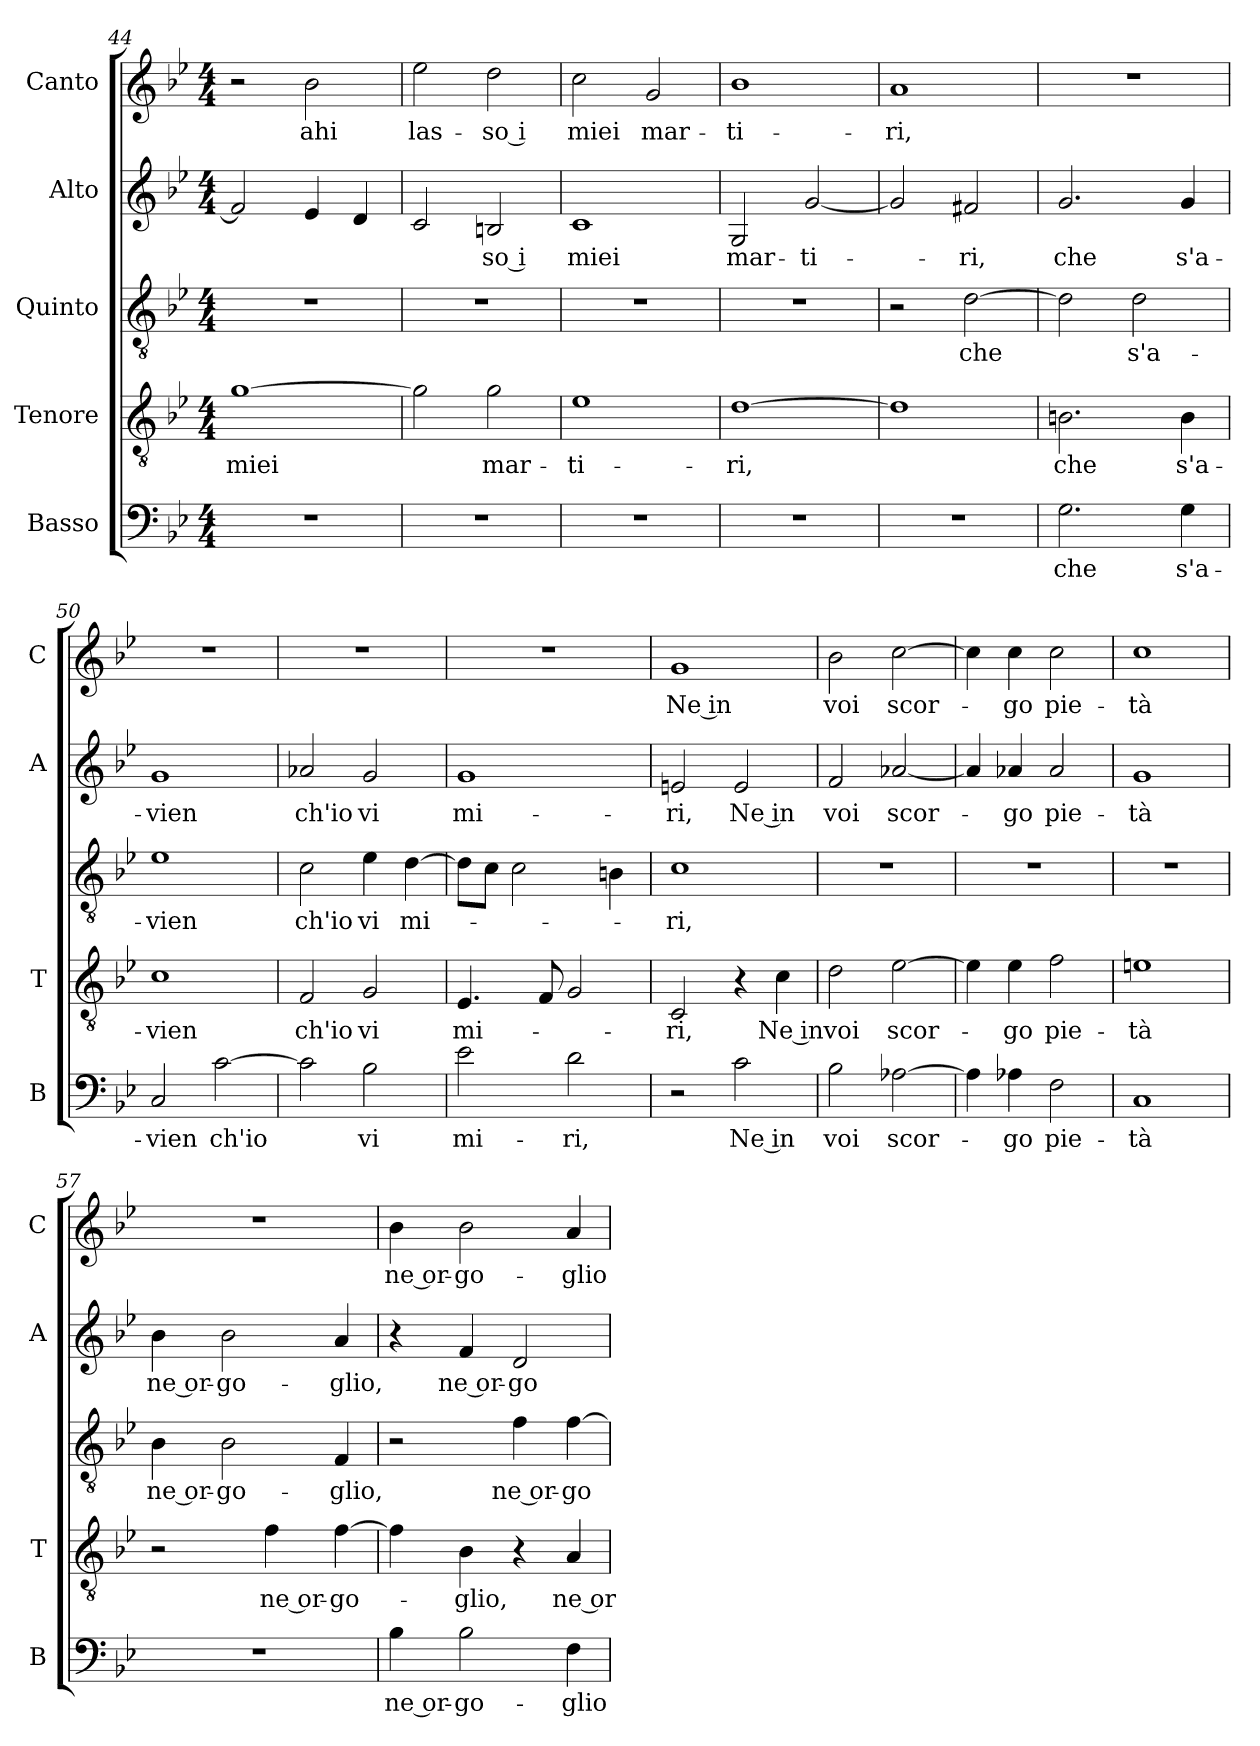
**kern	**text	**kern	**text	**kern	**text	**kern	**text	**kern	**text
*part5	*part5	*part4	*part4	*part3	*part3	*part2	*part2	*part1	*part1
*staff5	*staff5	*staff4	*staff4	*staff3	*staff3	*staff2	*staff2	*staff1	*staff1
*I"Basso	*	*I"Tenore	*	*I"Quinto	*	*I"Alto	*	*I"Canto	*
*I'B	*	*I'T	*	*	*	*I'A	*	*I'C	*
*clefF4	*	*clefGv2	*	*clefGv2	*	*clefG2	*	*clefG2	*
*k[b-e-]	*	*k[b-e-]	*	*k[b-e-]	*	*k[b-e-]	*	*k[b-e-]	*
*B-:	*	*B-:	*	*B-:	*	*B-:	*	*B-:	*
*M4/4	*	*M4/4	*	*M4/4	*	*M4/4	*	*M4/4	*
=44	=44	=44	=44	=44	=44	=44	=44	=44	=44
!	!	!	!LO:LY:b	!	!	!	!	!	!
1r	.	[1g	miei	1r	.	2f/]	.	2r	.
!	!	!	!	!	!	!	!	!	!LO:LY:b
.	.	.	.	.	.	4e-/	.	2b-\	ahi
.	.	.	.	.	.	4d/	.	.	.
=45	=45	=45	=45	=45	=45	=45	=45	=45	=45
!	!	!	!	!	!	!	!	!	!LO:LY:b
1r	.	2g\]	.	1r	.	2c/	.	2ee-\	las-
!	!	!	!LO:LY:b	!	!	!	!LO:LY:b	!	!LO:LY:b
.	.	2g\	mar-	.	.	2Bn/	-so i	2dd\	-so i
=46	=46	=46	=46	=46	=46	=46	=46	=46	=46
!	!	!	!LO:LY:b	!	!	!	!LO:LY:b	!	!LO:LY:b
1r	.	1e-	-ti-	1r	.	1c	miei	2cc\	miei
!	!	!	!	!	!	!	!	!	!LO:LY:b
.	.	.	.	.	.	.	.	2g/	mar-
=47	=47	=47	=47	=47	=47	=47	=47	=47	=47
!	!	!	!LO:LY:b	!	!	!	!LO:LY:b	!	!LO:LY:b
1r	.	[1d	-ri,	1r	.	2G/	mar-	1b-	-ti-
!	!	!	!	!	!	!	!LO:LY:b	!	!
.	.	.	.	.	.	[2g/	-ti-	.	.
=48	=48	=48	=48	=48	=48	=48	=48	=48	=48
!	!	!	!	!	!	!	!	!	!LO:LY:b
1r	.	1d]	.	2r	.	2g/]	.	1a	-ri,
!	!	!	!	!	!LO:LY:b	!	!LO:LY:b	!	!
.	.	.	.	[2d\	che	2f#X/	-ri,	.	.
=49	=49	=49	=49	=49	=49	=49	=49	=49	=49
!	!LO:LY:b	!	!LO:LY:b	!	!	!	!LO:LY:b	!	!
2.G\	che	2.Bn\	che	2d\]	.	2.g/	che	1r	.
!	!	!	!	!	!LO:LY:b	!	!	!	!
.	.	.	.	2d\	s'a-	.	.	.	.
!	!LO:LY:b	!	!LO:LY:b	!	!	!	!LO:LY:b	!	!
4G\	s'a-	4B\	s'a-	.	.	4g/	s'a-	.	.
=50	=50	=50	=50	=50	=50	=50	=50	=50	=50
!	!LO:LY:b	!	!LO:LY:b	!	!LO:LY:b	!	!LO:LY:b	!	!
2C/	-vien	1c	-vien	1e-	-vien	1g	-vien	1r	.
!	!LO:LY:b	!	!	!	!	!	!	!	!
[2c\	ch'io	.	.	.	.	.	.	.	.
=51	=51	=51	=51	=51	=51	=51	=51	=51	=51
!	!	!	!LO:LY:b	!	!LO:LY:b	!	!LO:LY:b	!	!
2c\]	.	2F/	ch'io	2c\	ch'io	2a-X/	ch'io	1r	.
!	!LO:LY:b	!	!LO:LY:b	!	!LO:LY:b	!	!LO:LY:b	!	!
2B-\	vi	2G/	vi	4e-\	vi	2g/	vi	.	.
!	!	!	!	!	!LO:LY:b	!	!	!	!
.	.	.	.	[4d\	mi-	.	.	.	.
!!LO:LB:g=z
=52	=52	=52	=52	=52	=52	=52	=52	=52	=52
!	!LO:LY:b	!	!LO:LY:b	!	!	!	!LO:LY:b	!	!
2e-\	mi-	4.E-/	mi-	8d\L]	.	1g	mi-	1r	.
.	.	.	.	8c\J	.	.	.	.	.
.	.	.	.	2c\	.	.	.	.	.
.	.	8F/	.	.	.	.	.	.	.
!	!LO:LY:b	!	!	!	!	!	!	!	!
2d\	-ri,	2G/	.	.	.	.	.	.	.
.	.	.	.	4Bn\	.	.	.	.	.
=53	=53	=53	=53	=53	=53	=53	=53	=53	=53
!	!	!	!LO:LY:b	!	!LO:LY:b	!	!LO:LY:b	!	!LO:LY:b
2r	.	2C/	-ri,	1c	-ri,	2en/	-ri,	1g	Ne in
!	!LO:LY:b	!	!	!	!	!	!LO:LY:b	!	!
2c\	Ne in	4r	.	.	.	2e/	Ne in	.	.
!	!	!	!LO:LY:b	!	!	!	!	!	!
.	.	4c\	Ne in	.	.	.	.	.	.
=54	=54	=54	=54	=54	=54	=54	=54	=54	=54
!	!LO:LY:b	!	!LO:LY:b	!	!	!	!LO:LY:b	!	!LO:LY:b
2B-\	voi	2d\	voi	1r	.	2f/	voi	2b-\	voi
!	!LO:LY:b	!	!LO:LY:b	!	!	!	!LO:LY:b	!	!LO:LY:b
[2A-X\	scor-	[2e-\	scor-	.	.	[2a-X/	scor-	[2cc\	scor-
=55	=55	=55	=55	=55	=55	=55	=55	=55	=55
4A-\]	.	4e-\]	.	1r	.	4a-/]	.	4cc\]	.
!	!LO:LY:b	!	!LO:LY:b	!	!	!	!LO:LY:b	!	!LO:LY:b
4A-X\	-go	4e-\	-go	.	.	4a-X/	-go	4cc\	-go
!	!LO:LY:b	!	!LO:LY:b	!	!	!	!LO:LY:b	!	!LO:LY:b
2F\	pie-	2f\	pie-	.	.	2a-/	pie-	2cc\	pie-
=56	=56	=56	=56	=56	=56	=56	=56	=56	=56
!	!LO:LY:b	!	!LO:LY:b	!	!	!	!LO:LY:b	!	!LO:LY:b
1C	-tà	1en	-tà	1r	.	1g	-tà	1cc	-tà
=57	=57	=57	=57	=57	=57	=57	=57	=57	=57
!	!	!	!	!	!LO:LY:b	!	!LO:LY:b	!	!
1r	.	2r	.	4B-\	ne or-	4b-\	ne or-	1r	.
!	!	!	!	!	!LO:LY:b	!	!LO:LY:b	!	!
.	.	.	.	2B-\	-go-	2b-\	-go-	.	.
!	!	!	!LO:LY:b	!	!	!	!	!	!
.	.	4f\	ne or-	.	.	.	.	.	.
!	!	!	!LO:LY:b	!	!LO:LY:b	!	!LO:LY:b	!	!
.	.	[4f\	-go-	4F/	-glio,	4a/	-glio,	.	.
=58	=58	=58	=58	=58	=58	=58	=58	=58	=58
!	!LO:LY:b	!	!	!	!	!	!	!	!LO:LY:b
4B-\	ne or-	4f\]	.	2r	.	4r	.	4b-\	ne or-
!	!LO:LY:b	!	!LO:LY:b	!	!	!	!LO:LY:b	!	!LO:LY:b
2B-\	-go-	4B-\	-glio,	.	.	4f/	ne or-	2b-\	-go-
!	!	!	!	!	!LO:LY:b	!	!LO:LY:b	!	!
.	.	4r	.	4f\	ne or-	2d/	-go-	.	.
!	!LO:LY:b	!	!LO:LY:b	!	!LO:LY:b	!	!	!	!LO:LY:b
4F\	-glio	4A/	ne or-	[4f\	-go-	.	.	4a/	-glio
=	=	=	=	=	=	=	=	=	=
*-	*-	*-	*-	*-	*-	*-	*-	*-	*-
